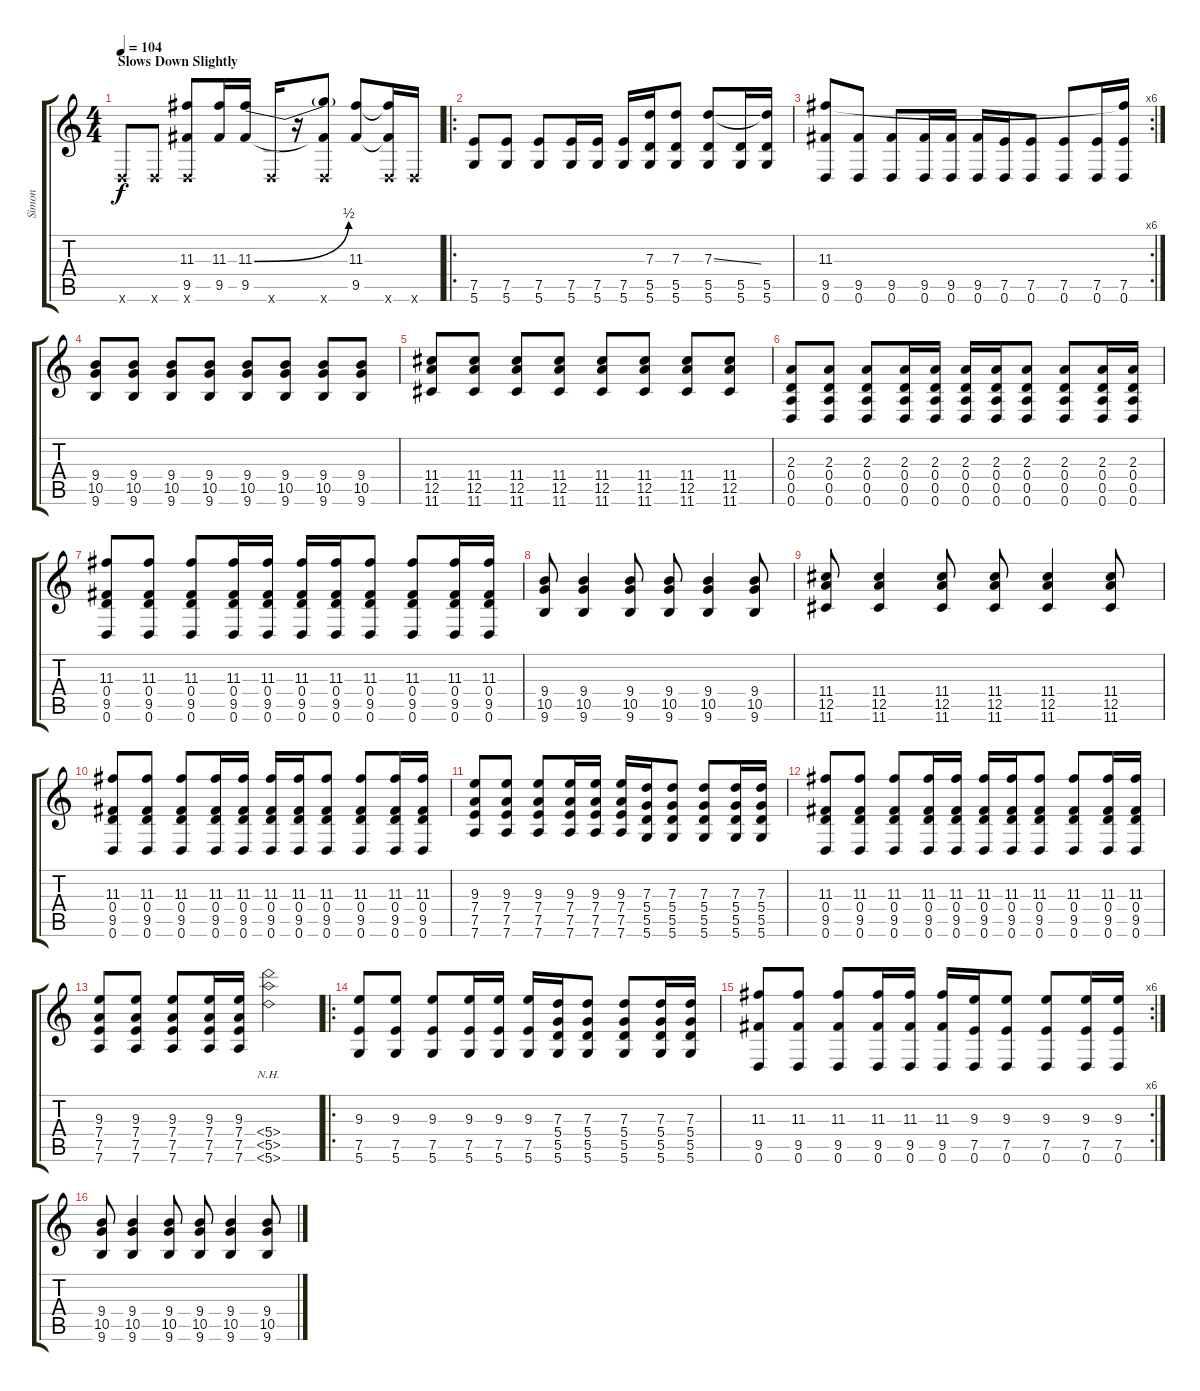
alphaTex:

\track ("Simon" "Simon") {instrument electricguitarjazz}
\staff {score tabs}
\tuning (E4 B3 G3 D3 A2 D2) {hide}
\ts (4 4)
\section ("" "Slows Down Slightly")
\tempo 104
\clef g2
\ks c
0.6{x}.8{dy f} 0.6{x}.8 (11.3{t} 9.5{t} 0.6{x}).8 (11.3 9.5).16 (11.3{be (bend 0 0 60 2)} 9.5).16 0.6{x}.16 r.16 (11.3{t} 9.5{t} 0.6{x}).8 (11.3 9.5).8 (11.3{t} 9.5{t} 0.6{x}).16 0.6{x}.16 |
\ro
(7.5 5.6).8 (7.5 5.6).8 (7.5 5.6).8 (7.5 5.6).16 (7.5 5.6).16 (7.5 5.6).16 (7.3 5.5 5.6).16 (7.3 5.5 5.6).8 (7.3{ss} 5.5 5.6).8 (5.5 5.6).16 (7.3{t} 5.5 5.6).16 |
\rc 6
(11.3 9.5 0.6).8 (9.5 0.6).8 (9.5 0.6).8 (9.5 0.6).16 (9.5 0.6).16 (9.5 0.6).16 (7.5 0.6).16 (7.5 0.6).8 (7.5 0.6).8 (7.5 0.6).16 (11.3{t} 7.5 0.6).16 |
(9.4 10.5 9.6).8 (9.4 10.5 9.6).8 (9.4 10.5 9.6).8 (9.4 10.5 9.6).8 (9.4 10.5 9.6).8 (9.4 10.5 9.6).8 (9.4 10.5 9.6).8 (9.4 10.5 9.6).8 |
(11.4 12.5 11.6).8 (11.4 12.5 11.6).8 (11.4 12.5 11.6).8 (11.4 12.5 11.6).8 (11.4 12.5 11.6).8 (11.4 12.5 11.6).8 (11.4 12.5 11.6).8 (11.4 12.5 11.6).8 |
(2.3 0.4 0.5 0.6).8 (2.3 0.4 0.5 0.6).8 (2.3 0.4 0.5 0.6).8 (2.3 0.4 0.5 0.6).16 (2.3 0.4 0.5 0.6).16 (2.3 0.4 0.5 0.6).16 (2.3 0.4 0.5 0.6).16 (2.3 0.4 0.5 0.6).8 (2.3 0.4 0.5 0.6).8 (2.3 0.4 0.5 0.6).16 (2.3 0.4 0.5 0.6).16 |
(11.3 0.4 9.5 0.6).8 (11.3 0.4 9.5 0.6).8 (11.3 0.4 9.5 0.6).8 (11.3 0.4 9.5 0.6).16 (11.3 0.4 9.5 0.6).16 (11.3 0.4 9.5 0.6).16 (11.3 0.4 9.5 0.6).16 (11.3 0.4 9.5 0.6).8 (11.3 0.4 9.5 0.6).8 (11.3 0.4 9.5 0.6).16 (11.3 0.4 9.5 0.6).16 |
(9.4 10.5 9.6).8 (9.4 10.5 9.6).4 (9.4 10.5 9.6).8 (9.4 10.5 9.6).8 (9.4 10.5 9.6).4 (9.4 10.5 9.6).8 |
(11.4 12.5 11.6).8 (11.4 12.5 11.6).4 (11.4 12.5 11.6).8 (11.4 12.5 11.6).8 (11.4 12.5 11.6).4 (11.4 12.5 11.6).8 |
(11.3 0.4 9.5 0.6).8 (11.3 0.4 9.5 0.6).8 (11.3 0.4 9.5 0.6).8 (11.3 0.4 9.5 0.6).16 (11.3 0.4 9.5 0.6).16 (11.3 0.4 9.5 0.6).16 (11.3 0.4 9.5 0.6).16 (11.3 0.4 9.5 0.6).8 (11.3 0.4 9.5 0.6).8 (11.3 0.4 9.5 0.6).16 (11.3 0.4 9.5 0.6).16 |
(9.3 7.4 7.5 7.6).8 (9.3 7.4 7.5 7.6).8 (9.3 7.4 7.5 7.6).8 (9.3 7.4 7.5 7.6).16 (9.3 7.4 7.5 7.6).16 (9.3 7.4 7.5 7.6).16 (7.3 5.4 5.5 5.6).16 (7.3 5.4 5.5 5.6).8 (7.3 5.4 5.5 5.6).8 (7.3 5.4 5.5 5.6).16 (7.3 5.4 5.5 5.6).16 |
(11.3 0.4 9.5 0.6).8 (11.3 0.4 9.5 0.6).8 (11.3 0.4 9.5 0.6).8 (11.3 0.4 9.5 0.6).16 (11.3 0.4 9.5 0.6).16 (11.3 0.4 9.5 0.6).16 (11.3 0.4 9.5 0.6).16 (11.3 0.4 9.5 0.6).8 (11.3 0.4 9.5 0.6).8 (11.3 0.4 9.5 0.6).16 (11.3 0.4 9.5 0.6).16 |
(9.3 7.4 7.5 7.6).8 (9.3 7.4 7.5 7.6).8 (9.3 7.4 7.5 7.6).8 (9.3 7.4 7.5 7.6).16 (9.3 7.4 7.5 7.6).16 (5.4{nh} 5.5{nh} 5.6{nh}).2 |
\ro
(9.3 7.5 5.6).8 (9.3 7.5 5.6).8 (9.3 7.5 5.6).8 (9.3 7.5 5.6).16 (9.3 7.5 5.6).16 (9.3 7.5 5.6).16 (7.3 5.4 5.5 5.6).16 (7.3 5.4 5.5 5.6).8 (7.3 5.4 5.5 5.6).8 (7.3 5.4 5.5 5.6).16 (7.3 5.4 5.5 5.6).16 |
\rc 6
(11.3 9.5 0.6).8 (11.3 9.5 0.6).8 (11.3 9.5 0.6).8 (11.3 9.5 0.6).16 (11.3 9.5 0.6).16 (11.3 9.5 0.6).16 (9.3 7.5 0.6).16 (9.3 7.5 0.6).8 (9.3 7.5 0.6).8 (9.3 7.5 0.6).16 (9.3 7.5 0.6).16 |
(9.4 10.5 9.6).8 (9.4 10.5 9.6).4 (9.4 10.5 9.6).8 (9.4 10.5 9.6).8 (9.4 10.5 9.6).4 (9.4 10.5 9.6).8
